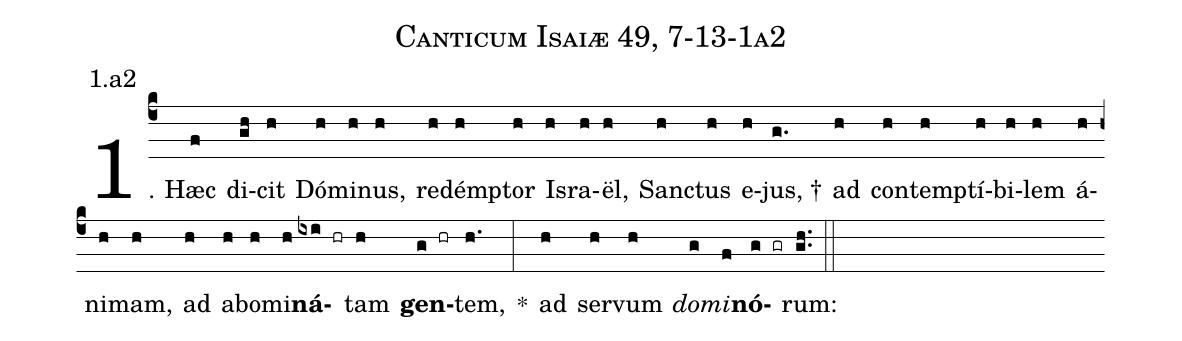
name: Canticum Isaiæ 49, 7-13-1a2;
annotation: 1.a2;
%%
(c4)1. Hæc(f) di(gh)cit(h) Dó(h)mi(h)nus,(h) red(h)émp(h)tor(h) Is(h)ra(h)ël,(h) Sanc(h)tus(h) e(h)jus, †(g.) ad(h) con(h)temp(h)tí(h)bi(h)lem(h) á(h)ni(h)mam,(h) ad(h) ab(h)o(h)mi(h)<b>ná</b>(ixi hr)tam(h) <b>gen</b>(g hr)tem,(h.) *(:) ad(h) ser(h)vum(h) <i>do</i>(g)<i>mi</i>(f)<b>nó</b>(g gr)rum:(gh..) (::)
